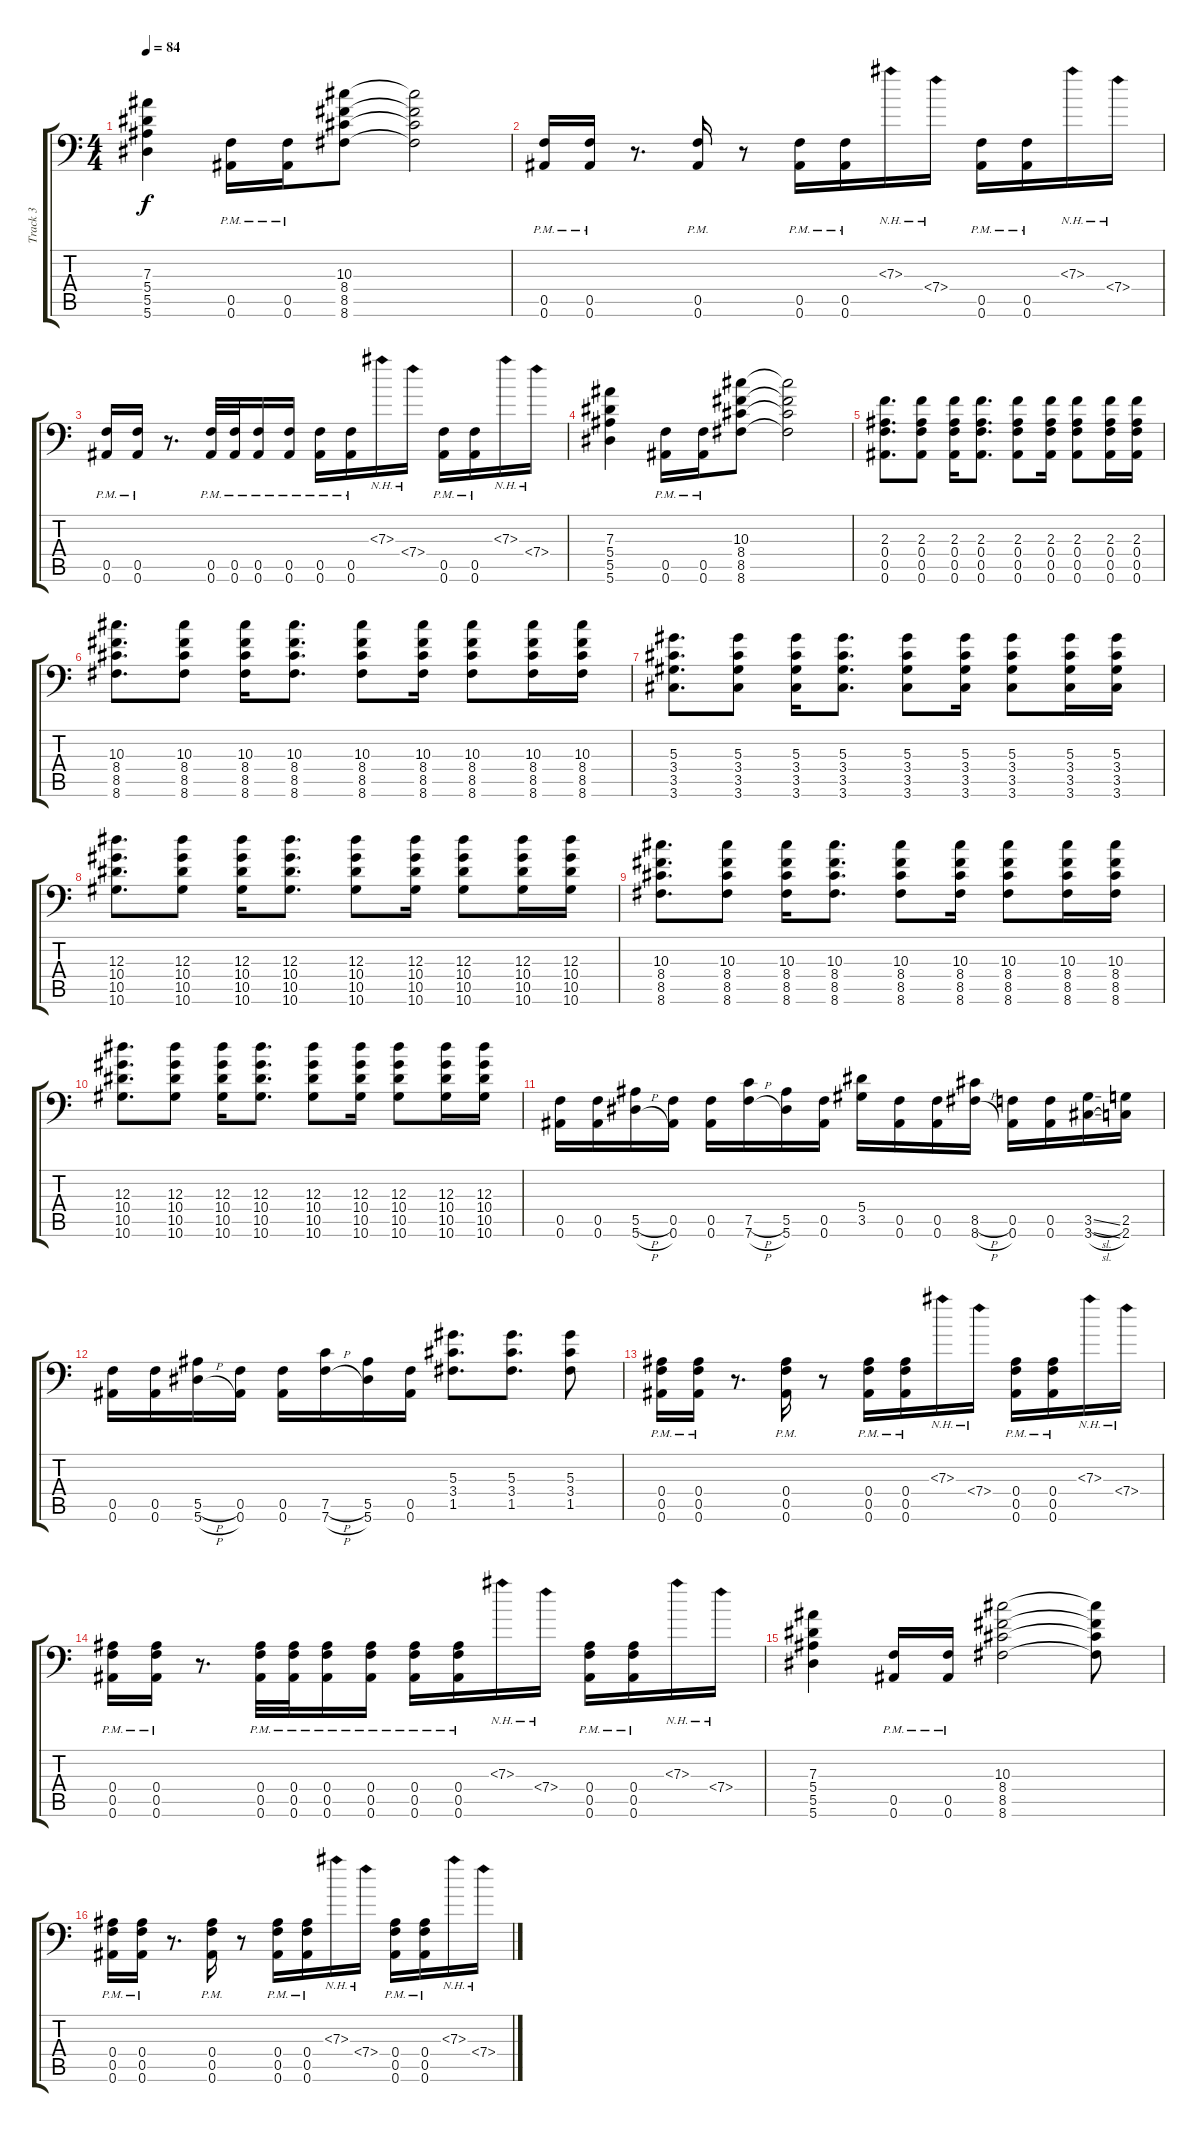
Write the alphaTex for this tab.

\track ("Track 3" "Track 3") {instrument distortionguitar}
\staff {score tabs}
\tuning (C4 G3 Eb3 Bb2 F2 Bb1) {hide}
\ts (4 4)
\tempo 84
\clef f4
\ks c
(7.3 5.4 5.5 5.6).4{dy f} (0.5{pm} 0.6{pm}).16 (0.5{pm} 0.6{pm}).16 (10.3 8.4 8.5 8.6).8 (10.3{t} 8.4{t} 8.5{t} 8.6{t}).2 |
(0.5{pm} 0.6{pm}).16 (0.5{pm} 0.6{pm}).16 r.8{d} (0.5{pm} 0.6{pm}).16 r.8 (0.5{pm} 0.6{pm}).16 (0.5{pm} 0.6{pm}).16 7.3{nh}.16 7.4{nh}.16 (0.5{pm} 0.6{pm}).16 (0.5{pm} 0.6{pm}).16 7.3{nh}.16 7.4{nh}.16 |
(0.5{pm} 0.6{pm}).16 (0.5{pm} 0.6{pm}).16 r.8{d} (0.5{pm} 0.6{pm}).32 (0.5{pm} 0.6{pm}).32 (0.5{pm} 0.6{pm}).16 (0.5{pm} 0.6{pm}).16 (0.5{pm} 0.6{pm}).16 (0.5{pm} 0.6{pm}).16 7.3{nh}.16 7.4{nh}.16 (0.5{pm} 0.6{pm}).16 (0.5{pm} 0.6{pm}).16 7.3{nh}.16 7.4{nh}.16 |
(7.3 5.4 5.5 5.6).4 (0.5{pm} 0.6{pm}).16 (0.5{pm} 0.6{pm}).16 (10.3 8.4 8.5 8.6).8 (10.3{t} 8.4{t} 8.5{t} 8.6{t}).2 |
(2.3 0.4 0.5 0.6).8{d} (2.3 0.4 0.5 0.6).8 (2.3 0.4 0.5 0.6).16 (2.3 0.4 0.5 0.6).8{d} (2.3 0.4 0.5 0.6).8 (2.3 0.4 0.5 0.6).16 (2.3 0.4 0.5 0.6).8 (2.3 0.4 0.5 0.6).16 (2.3 0.4 0.5 0.6).16 |
(10.3 8.4 8.5 8.6).8{d} (10.3 8.4 8.5 8.6).8 (10.3 8.4 8.5 8.6).16 (10.3 8.4 8.5 8.6).8{d} (10.3 8.4 8.5 8.6).8 (10.3 8.4 8.5 8.6).16 (10.3 8.4 8.5 8.6).8 (10.3 8.4 8.5 8.6).16 (10.3 8.4 8.5 8.6).16 |
(5.3 3.4 3.5 3.6).8{d} (5.3 3.4 3.5 3.6).8 (5.3 3.4 3.5 3.6).16 (5.3 3.4 3.5 3.6).8{d} (5.3 3.4 3.5 3.6).8 (5.3 3.4 3.5 3.6).16 (5.3 3.4 3.5 3.6).8 (5.3 3.4 3.5 3.6).16 (5.3 3.4 3.5 3.6).16 |
(12.3 10.4 10.5 10.6).8{d} (12.3 10.4 10.5 10.6).8 (12.3 10.4 10.5 10.6).16 (12.3 10.4 10.5 10.6).8{d} (12.3 10.4 10.5 10.6).8 (12.3 10.4 10.5 10.6).16 (12.3 10.4 10.5 10.6).8 (12.3 10.4 10.5 10.6).16 (12.3 10.4 10.5 10.6).16 |
(10.3 8.4 8.5 8.6).8{d} (10.3 8.4 8.5 8.6).8 (10.3 8.4 8.5 8.6).16 (10.3 8.4 8.5 8.6).8{d} (10.3 8.4 8.5 8.6).8 (10.3 8.4 8.5 8.6).16 (10.3 8.4 8.5 8.6).8 (10.3 8.4 8.5 8.6).16 (10.3 8.4 8.5 8.6).16 |
(12.3 10.4 10.5 10.6).8{d} (12.3 10.4 10.5 10.6).8 (12.3 10.4 10.5 10.6).16 (12.3 10.4 10.5 10.6).8{d} (12.3 10.4 10.5 10.6).8 (12.3 10.4 10.5 10.6).16 (12.3 10.4 10.5 10.6).8 (12.3 10.4 10.5 10.6).16 (12.3 10.4 10.5 10.6).16 |
(0.5 0.6).16 (0.5 0.6).16 (5.5{h} 5.6{h}).16 (0.5 0.6).16 (0.5 0.6).16 (7.5{h} 7.6{h}).16 (5.5 5.6).16 (0.5 0.6).16 (5.4 3.5).16 (0.5 0.6).16 (0.5 0.6).16 (8.5{h} 8.6{h}).16 (0.5 0.6).16 (0.5 0.6).16 (3.5{sl} 3.6{sl}).16 (2.5 2.6).16 |
(0.5 0.6).16 (0.5 0.6).16 (5.5{h} 5.6{h}).16 (0.5 0.6).16 (0.5 0.6).16 (7.5{h} 7.6{h}).16 (5.5 5.6).16 (0.5 0.6).16 (5.3 3.4 1.5).8{d} (5.3 3.4 1.5).8{d} (5.3 3.4 1.5).8 |
(0.4{pm} 0.5{pm} 0.6{pm}).16 (0.4{pm} 0.5{pm} 0.6{pm}).16 r.8{d} (0.4{pm} 0.5{pm} 0.6{pm}).16 r.8 (0.4{pm} 0.5{pm} 0.6{pm}).16 (0.4{pm} 0.5{pm} 0.6{pm}).16 7.3{nh}.16 7.4{nh}.16 (0.4{pm} 0.5{pm} 0.6{pm}).16 (0.4{pm} 0.5{pm} 0.6{pm}).16 7.3{nh}.16 7.4{nh}.16 |
(0.4{pm} 0.5{pm} 0.6{pm}).16 (0.4{pm} 0.5{pm} 0.6{pm}).16 r.8{d} (0.4{pm} 0.5{pm} 0.6{pm}).32 (0.4{pm} 0.5{pm} 0.6{pm}).32 (0.4{pm} 0.5{pm} 0.6{pm}).16 (0.4{pm} 0.5{pm} 0.6{pm}).16 (0.4{pm} 0.5{pm} 0.6{pm}).16 (0.4{pm} 0.5{pm} 0.6{pm}).16 7.3{nh}.16 7.4{nh}.16 (0.4{pm} 0.5{pm} 0.6{pm}).16 (0.4{pm} 0.5{pm} 0.6{pm}).16 7.3{nh}.16 7.4{nh}.16 |
(7.3 5.4 5.5 5.6).4 (0.5{pm} 0.6{pm}).16 (0.5{pm} 0.6{pm}).16 (10.3 8.4 8.5 8.6).2 (10.3{t} 8.4{t} 8.5{t} 8.6{t}).8 |
(0.4{pm} 0.5{pm} 0.6{pm}).16 (0.4{pm} 0.5{pm} 0.6{pm}).16 r.8{d} (0.4{pm} 0.5{pm} 0.6{pm}).16 r.8 (0.4{pm} 0.5{pm} 0.6{pm}).16 (0.4{pm} 0.5{pm} 0.6{pm}).16 7.3{nh}.16 7.4{nh}.16 (0.4{pm} 0.5{pm} 0.6{pm}).16 (0.4{pm} 0.5{pm} 0.6{pm}).16 7.3{nh}.16 7.4{nh}.16
